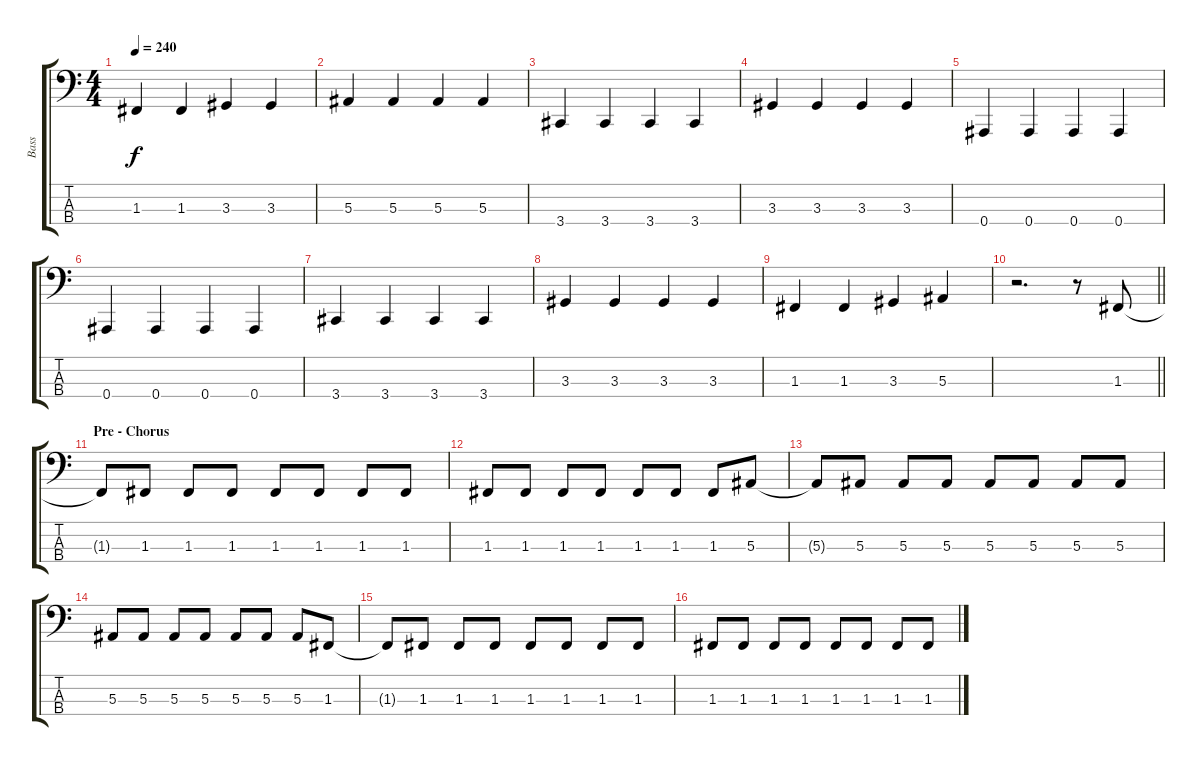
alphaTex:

\track ("Bass" "Bass") {instrument electricbassfinger}
\staff {score tabs}
\tuning (Eb2 Bb1 F1 Bb0) {hide}
\ts (4 4)
\tempo 240
\clef f4
\ks c
1.3.4{dy f} 1.3.4 3.3.4 3.3.4 |
5.3.4 5.3.4 5.3.4 5.3.4 |
3.4.4 3.4.4 3.4.4 3.4.4 |
3.3.4 3.3.4 3.3.4 3.3.4 |
0.4.4 0.4.4 0.4.4 0.4.4 |
0.4.4 0.4.4 0.4.4 0.4.4 |
3.4.4 3.4.4 3.4.4 3.4.4 |
3.3.4 3.3.4 3.3.4 3.3.4 |
1.3.4 1.3.4 3.3.4 5.3.4 |
\barLineRight lightlight
r.2{d} r.8 1.3.8 |
\section ("" "Pre - Chorus")
1.3{t}.8 1.3.8 1.3.8 1.3.8 1.3.8 1.3.8 1.3.8 1.3.8 |
1.3.8 1.3.8 1.3.8 1.3.8 1.3.8 1.3.8 1.3.8 5.3.8 |
5.3{t}.8 5.3.8 5.3.8 5.3.8 5.3.8 5.3.8 5.3.8 5.3.8 |
5.3.8 5.3.8 5.3.8 5.3.8 5.3.8 5.3.8 5.3.8 1.3.8 |
1.3{t}.8 1.3.8 1.3.8 1.3.8 1.3.8 1.3.8 1.3.8 1.3.8 |
1.3.8 1.3.8 1.3.8 1.3.8 1.3.8 1.3.8 1.3.8 1.3.8
